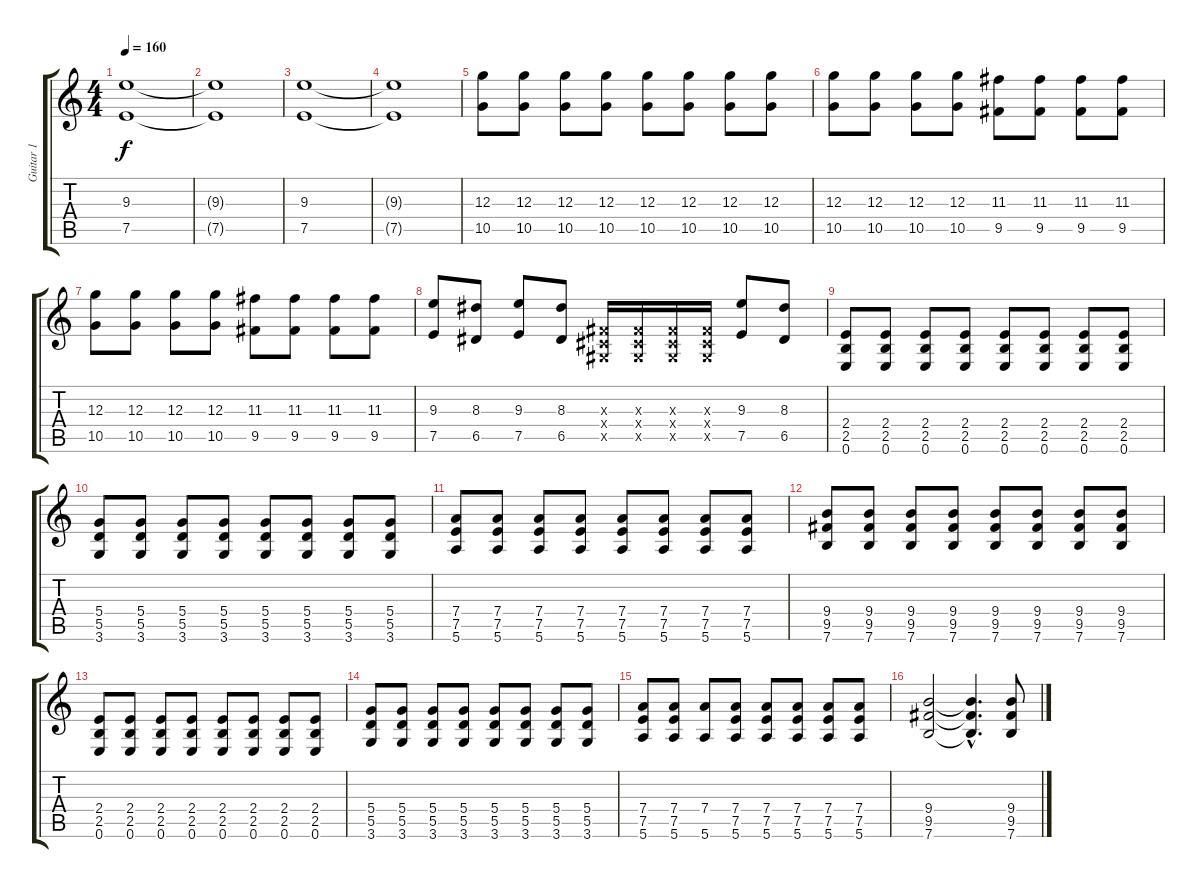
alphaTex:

\track ("Guitar 1" "Guitar 1") {instrument distortionguitar}
\staff {score tabs}
\tuning (E4 B3 G3 D3 A2 E2) {hide}
\ts (4 4)
\tempo 160
\clef g2
\ks c
(9.3 7.5).1{dy f} |
(9.3{t} 7.5{t}).1 |
(9.3 7.5).1 |
(9.3{t} 7.5{t}).1 |
(12.3 10.5).8 (12.3 10.5).8 (12.3 10.5).8 (12.3 10.5).8 (12.3 10.5).8 (12.3 10.5).8 (12.3 10.5).8 (12.3 10.5).8 |
(12.3 10.5).8 (12.3 10.5).8 (12.3 10.5).8 (12.3 10.5).8 (11.3 9.5).8 (11.3 9.5).8 (11.3 9.5).8 (11.3 9.5).8 |
(12.3 10.5).8 (12.3 10.5).8 (12.3 10.5).8 (12.3 10.5).8 (11.3 9.5).8 (11.3 9.5).8 (11.3 9.5).8 (11.3 9.5).8 |
(9.3 7.5).8 (8.3 6.5).8 (9.3 7.5).8 (8.3 6.5).8 (-1.3{x} -1.4{x} -1.5{x}).16 (-1.3{x} -1.4{x} -1.5{x}).16 (-1.3{x} -1.4{x} -1.5{x}).16 (-1.3{x} -1.4{x} -1.5{x}).16 (9.3 7.5).8 (8.3 6.5).8 |
(2.4 2.5 0.6).8 (2.4 2.5 0.6).8 (2.4 2.5 0.6).8 (2.4 2.5 0.6).8 (2.4 2.5 0.6).8 (2.4 2.5 0.6).8 (2.4 2.5 0.6).8 (2.4 2.5 0.6).8 |
(5.4 5.5 3.6).8 (5.4 5.5 3.6).8 (5.4 5.5 3.6).8 (5.4 5.5 3.6).8 (5.4 5.5 3.6).8 (5.4 5.5 3.6).8 (5.4 5.5 3.6).8 (5.4 5.5 3.6).8 |
(7.4 7.5 5.6).8 (7.4 7.5 5.6).8 (7.4 7.5 5.6).8 (7.4 7.5 5.6).8 (7.4 7.5 5.6).8 (7.4 7.5 5.6).8 (7.4 7.5 5.6).8 (7.4 7.5 5.6).8 |
(9.4 9.5 7.6).8 (9.4 9.5 7.6).8 (9.4 9.5 7.6).8 (9.4 9.5 7.6).8 (9.4 9.5 7.6).8 (9.4 9.5 7.6).8 (9.4 9.5 7.6).8 (9.4 9.5 7.6).8 |
(2.4 2.5 0.6).8 (2.4 2.5 0.6).8 (2.4 2.5 0.6).8 (2.4 2.5 0.6).8 (2.4 2.5 0.6).8 (2.4 2.5 0.6).8 (2.4 2.5 0.6).8 (2.4 2.5 0.6).8 |
(5.4 5.5 3.6).8 (5.4 5.5 3.6).8 (5.4 5.5 3.6).8 (5.4 5.5 3.6).8 (5.4 5.5 3.6).8 (5.4 5.5 3.6).8 (5.4 5.5 3.6).8 (5.4 5.5 3.6).8 |
(7.4 7.5 5.6).8 (7.4 7.5 5.6).8 (7.4 5.6).8 (7.4 7.5 5.6).8 (7.4 7.5 5.6).8 (7.4 7.5 5.6).8 (7.4 7.5 5.6).8 (7.4 7.5 5.6).8 |
(9.4 9.5 7.6).2 (9.4{hac t} 9.5{hac t} 7.6{hac t}).4{d} (9.4 9.5 7.6).8
